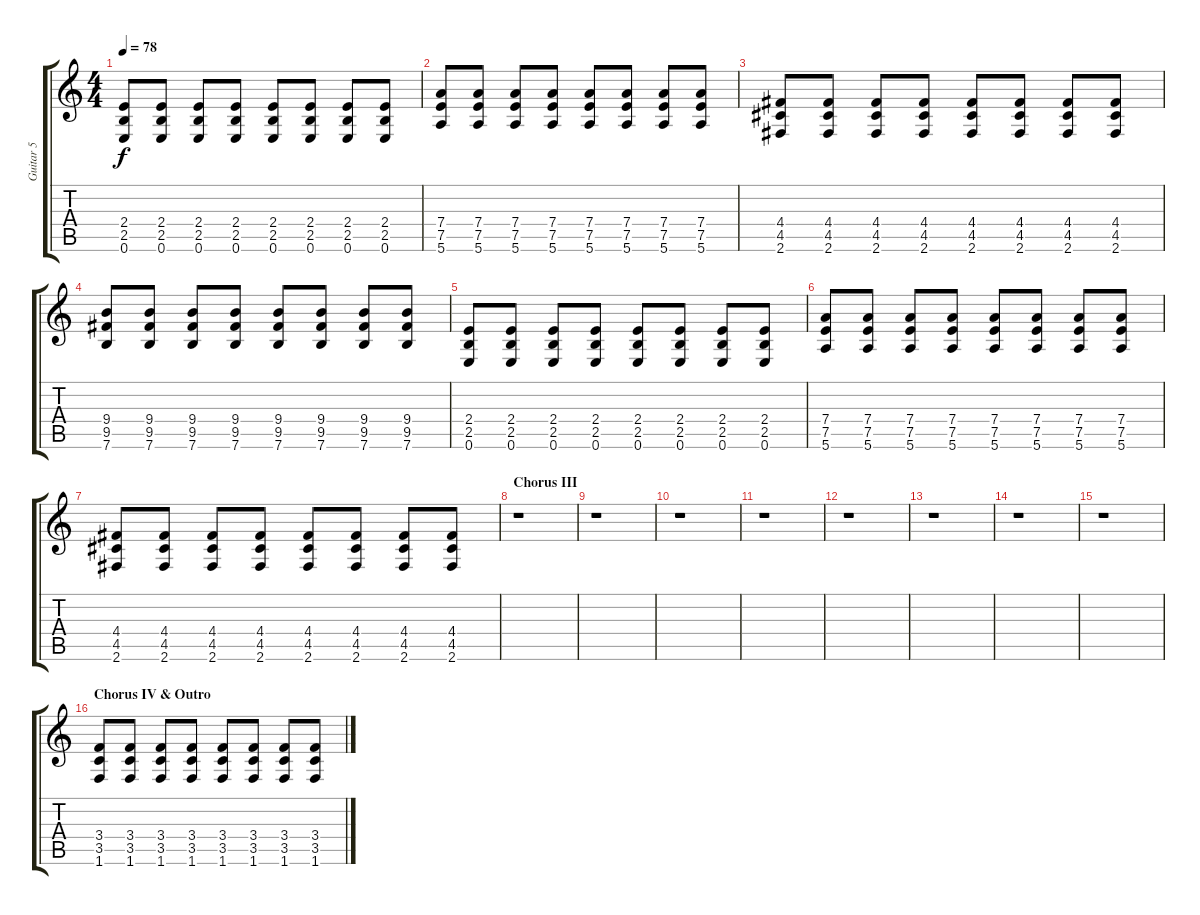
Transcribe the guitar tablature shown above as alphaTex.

\track ("Guitar 5" "Guitar 5") {instrument electricguitarclean}
\staff {score tabs}
\tuning (E4 B3 G3 D3 A2 E2) {hide}
\ts (4 4)
\tempo 78
\clef g2
\ks c
(2.4 2.5 0.6).8{dy f} (2.4 2.5 0.6).8 (2.4 2.5 0.6).8 (2.4 2.5 0.6).8 (2.4 2.5 0.6).8 (2.4 2.5 0.6).8 (2.4 2.5 0.6).8 (2.4 2.5 0.6).8 |
(7.4 7.5 5.6).8 (7.4 7.5 5.6).8 (7.4 7.5 5.6).8 (7.4 7.5 5.6).8 (7.4 7.5 5.6).8 (7.4 7.5 5.6).8 (7.4 7.5 5.6).8 (7.4 7.5 5.6).8 |
(4.4 4.5 2.6).8 (4.4 4.5 2.6).8 (4.4 4.5 2.6).8 (4.4 4.5 2.6).8 (4.4 4.5 2.6).8 (4.4 4.5 2.6).8 (4.4 4.5 2.6).8 (4.4 4.5 2.6).8 |
(9.4 9.5 7.6).8 (9.4 9.5 7.6).8 (9.4 9.5 7.6).8 (9.4 9.5 7.6).8 (9.4 9.5 7.6).8 (9.4 9.5 7.6).8 (9.4 9.5 7.6).8 (9.4 9.5 7.6).8 |
(2.4 2.5 0.6).8 (2.4 2.5 0.6).8 (2.4 2.5 0.6).8 (2.4 2.5 0.6).8 (2.4 2.5 0.6).8 (2.4 2.5 0.6).8 (2.4 2.5 0.6).8 (2.4 2.5 0.6).8 |
(7.4 7.5 5.6).8 (7.4 7.5 5.6).8 (7.4 7.5 5.6).8 (7.4 7.5 5.6).8 (7.4 7.5 5.6).8 (7.4 7.5 5.6).8 (7.4 7.5 5.6).8 (7.4 7.5 5.6).8 |
(4.4 4.5 2.6).8 (4.4 4.5 2.6).8 (4.4 4.5 2.6).8 (4.4 4.5 2.6).8 (4.4 4.5 2.6).8 (4.4 4.5 2.6).8 (4.4 4.5 2.6).8 (4.4 4.5 2.6).8 |
\section ("" "Chorus III")
r.1 |
r.1 |
r.1 |
r.1 |
r.1 |
r.1 |
r.1 |
r.1 |
\section ("" "Chorus IV & Outro")
(3.4 3.5 1.6).8 (3.4 3.5 1.6).8 (3.4 3.5 1.6).8 (3.4 3.5 1.6).8 (3.4 3.5 1.6).8 (3.4 3.5 1.6).8 (3.4 3.5 1.6).8 (3.4 3.5 1.6).8
